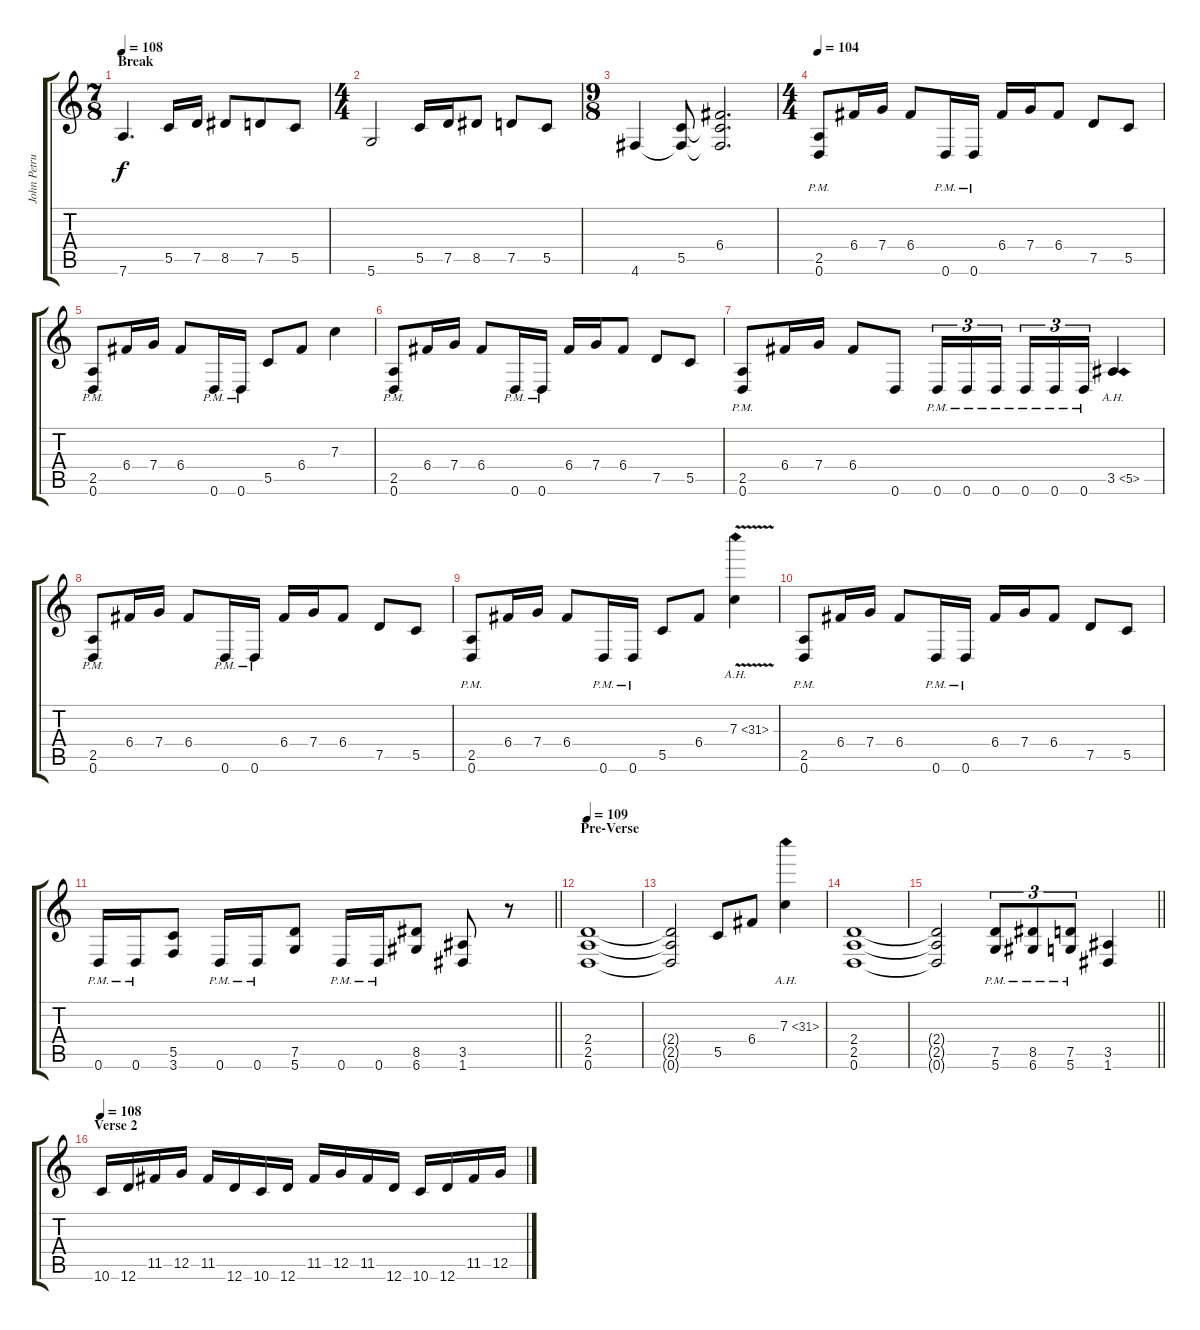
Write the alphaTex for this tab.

\track ("John Petrucci Rhythm" "John Petru") {instrument electricguitarjazz}
\staff {score tabs}
\tuning (D4 A3 F3 C3 G2 D2) {hide}
\ts (7 8)
\section ("" "Break")
\tempo 108
\clef g2
\ks c
7.6.4{d dy f} 5.5.16 7.5.16 8.5.8 7.5.8 5.5.8 |
\ts (4 4)
5.6.2 5.5.16 7.5.16 8.5.8 7.5.8 5.5.8 |
\ts (9 8)
4.6.4 (5.5 4.6{t}).8 (6.4 5.5{t} 4.6{t}).2{d} |
\ts (4 4)
\tempo 104
(2.5 0.6{pm}).8 6.4.16 7.4.16 6.4.8 0.6{pm}.16 0.6{pm}.16 6.4.16 7.4.16 6.4.8 7.5.8 5.5.8 |
(2.5 0.6{pm}).8 6.4.16 7.4.16 6.4.8 0.6{pm}.16 0.6{pm}.16 5.5.8 6.4.8 7.3.4 |
(2.5 0.6{pm}).8 6.4.16 7.4.16 6.4.8 0.6{pm}.16 0.6{pm}.16 6.4.16 7.4.16 6.4.8 7.5.8 5.5.8 |
(2.5 0.6{pm}).8 6.4.16 7.4.16 6.4.8 0.6.8 0.6{pm}.16{tu (3 2)} 0.6{pm}.16{tu (3 2)} 0.6{pm}.16{tu (3 2) beam splitsecondary} 0.6{pm}.16{tu (3 2)} 0.6{pm}.16{tu (3 2)} 0.6{pm}.16{tu (3 2)} 3.5{ah 2}.4 |
(2.5 0.6{pm}).8 6.4.16 7.4.16 6.4.8 0.6{pm}.16 0.6{pm}.16 6.4.16 7.4.16 6.4.8 7.5.8 5.5.8 |
(2.5 0.6{pm}).8 6.4.16 7.4.16 6.4.8 0.6{pm}.16 0.6{pm}.16 5.5.8 6.4.8 7.3{ah 24 v}.4 |
(2.5 0.6{pm}).8 6.4.16 7.4.16 6.4.8 0.6{pm}.16 0.6{pm}.16 6.4.16 7.4.16 6.4.8 7.5.8 5.5.8 |
\barLineRight lightlight
0.6{pm}.16 0.6{pm}.16 (5.5 3.6).8 0.6{pm}.16 0.6{pm}.16 (7.5 5.6).8 0.6{pm}.16 0.6{pm}.16 (8.5 6.6).8 (3.5 1.6).8 r.8 |
\section ("" "Pre-Verse")
\tempo 109
(2.4 2.5 0.6).1 |
(2.4{t} 2.5{t} 0.6{t}).2 5.5.8 6.4.8 7.3{ah 24}.4 |
(2.4 2.5 0.6).1 |
\barLineRight lightlight
(2.4{t} 2.5{t} 0.6{t}).2 (7.5{pm} 5.6{pm}).8{tu (3 2)} (8.5{pm} 6.6{pm}).8{tu (3 2)} (7.5{pm} 5.6{pm}).8{tu (3 2)} (3.5 1.6).4 |
\section ("" "Verse 2")
\tempo 108
10.6.16 12.6.16 11.5.16 12.5.16 11.5.16 12.6.16 10.6.16 12.6.16 11.5.16 12.5.16 11.5.16 12.6.16 10.6.16 12.6.16 11.5.16 12.5.16
